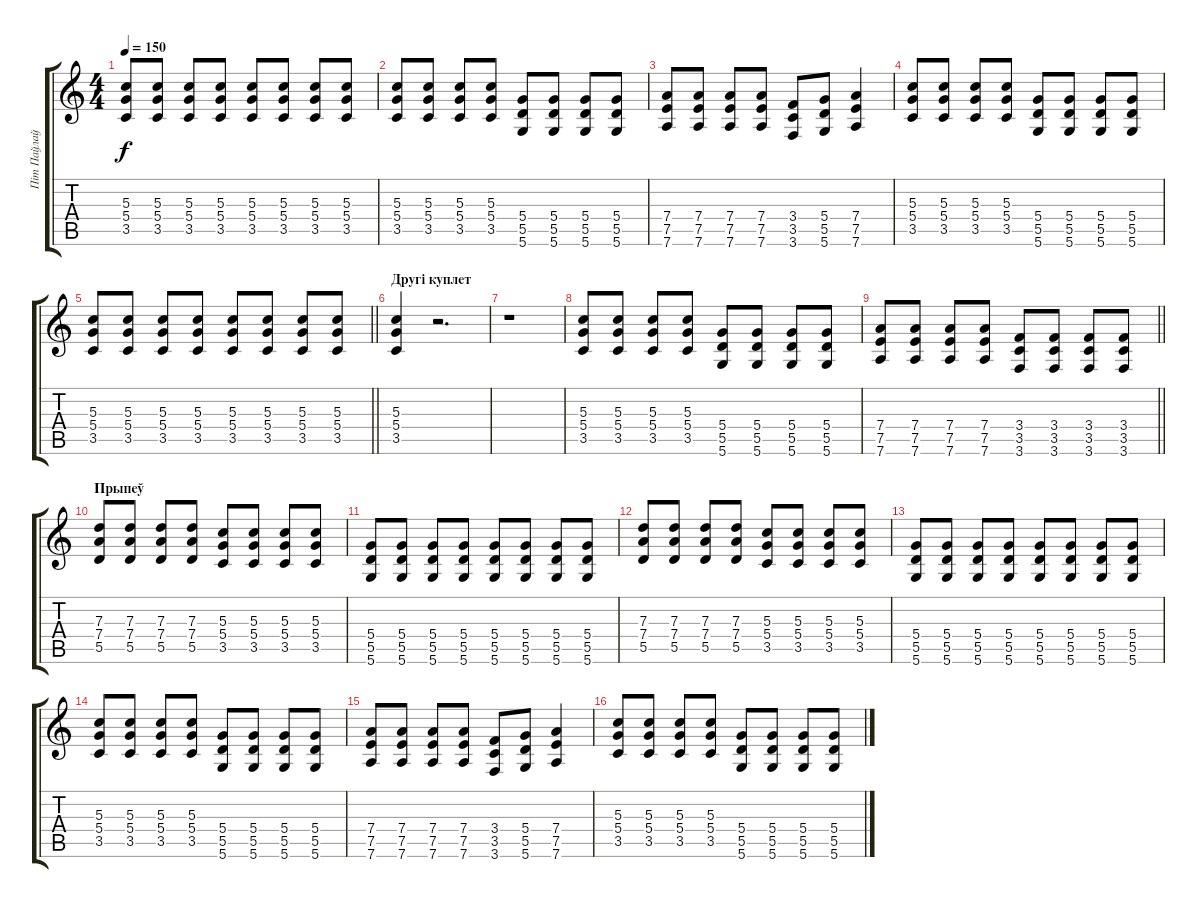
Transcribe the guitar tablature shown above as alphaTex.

\track ("Піт Паўлаў" "Піт Паўлаў") {instrument overdrivenguitar}
\staff {score tabs}
\tuning (E4 B3 G3 D3 A2 D2) {hide}
\ts (4 4)
\tempo 150
\clef g2
\ks c
(5.3 5.4 3.5).8{dy f} (5.3 5.4 3.5).8 (5.3 5.4 3.5).8 (5.3 5.4 3.5).8 (5.3 5.4 3.5).8 (5.3 5.4 3.5).8 (5.3 5.4 3.5).8 (5.3 5.4 3.5).8 |
(5.3 5.4 3.5).8 (5.3 5.4 3.5).8 (5.3 5.4 3.5).8 (5.3 5.4 3.5).8 (5.4 5.5 5.6).8 (5.4 5.5 5.6).8 (5.4 5.5 5.6).8 (5.4 5.5 5.6).8 |
(7.4 7.5 7.6).8 (7.4 7.5 7.6).8 (7.4 7.5 7.6).8 (7.4 7.5 7.6).8 (3.4 3.5 3.6).8 (5.4 5.5 5.6).8 (7.4 7.5 7.6).4 |
(5.3 5.4 3.5).8 (5.3 5.4 3.5).8 (5.3 5.4 3.5).8 (5.3 5.4 3.5).8 (5.4 5.5 5.6).8 (5.4 5.5 5.6).8 (5.4 5.5 5.6).8 (5.4 5.5 5.6).8 |
\barLineRight lightlight
(5.3 5.4 3.5).8 (5.3 5.4 3.5).8 (5.3 5.4 3.5).8 (5.3 5.4 3.5).8 (5.3 5.4 3.5).8 (5.3 5.4 3.5).8 (5.3 5.4 3.5).8 (5.3 5.4 3.5).8 |
\section ("" "Другі куплет")
(5.3 5.4 3.5).4 r.2{d} |
r.1 |
(5.3 5.4 3.5).8 (5.3 5.4 3.5).8 (5.3 5.4 3.5).8 (5.3 5.4 3.5).8 (5.4 5.5 5.6).8 (5.4 5.5 5.6).8 (5.4 5.5 5.6).8 (5.4 5.5 5.6).8 |
\barLineRight lightlight
(7.4 7.5 7.6).8 (7.4 7.5 7.6).8 (7.4 7.5 7.6).8 (7.4 7.5 7.6).8 (3.4 3.5 3.6).8 (3.4 3.5 3.6).8 (3.4 3.5 3.6).8 (3.4 3.5 3.6).8 |
\section ("" "Прыпеў")
(7.3 7.4 5.5).8 (7.3 7.4 5.5).8 (7.3 7.4 5.5).8 (7.3 7.4 5.5).8 (5.3 5.4 3.5).8 (5.3 5.4 3.5).8 (5.3 5.4 3.5).8 (5.3 5.4 3.5).8 |
(5.4 5.5 5.6).8 (5.4 5.5 5.6).8 (5.4 5.5 5.6).8 (5.4 5.5 5.6).8 (5.4 5.5 5.6).8 (5.4 5.5 5.6).8 (5.4 5.5 5.6).8 (5.4 5.5 5.6).8 |
(7.3 7.4 5.5).8 (7.3 7.4 5.5).8 (7.3 7.4 5.5).8 (7.3 7.4 5.5).8 (5.3 5.4 3.5).8 (5.3 5.4 3.5).8 (5.3 5.4 3.5).8 (5.3 5.4 3.5).8 |
(5.4 5.5 5.6).8 (5.4 5.5 5.6).8 (5.4 5.5 5.6).8 (5.4 5.5 5.6).8 (5.4 5.5 5.6).8 (5.4 5.5 5.6).8 (5.4 5.5 5.6).8 (5.4 5.5 5.6).8 |
(5.3 5.4 3.5).8 (5.3 5.4 3.5).8 (5.3 5.4 3.5).8 (5.3 5.4 3.5).8 (5.4 5.5 5.6).8 (5.4 5.5 5.6).8 (5.4 5.5 5.6).8 (5.4 5.5 5.6).8 |
(7.4 7.5 7.6).8 (7.4 7.5 7.6).8 (7.4 7.5 7.6).8 (7.4 7.5 7.6).8 (3.4 3.5 3.6).8 (5.4 5.5 5.6).8 (7.4 7.5 7.6).4 |
(5.3 5.4 3.5).8 (5.3 5.4 3.5).8 (5.3 5.4 3.5).8 (5.3 5.4 3.5).8 (5.4 5.5 5.6).8 (5.4 5.5 5.6).8 (5.4 5.5 5.6).8 (5.4 5.5 5.6).8
